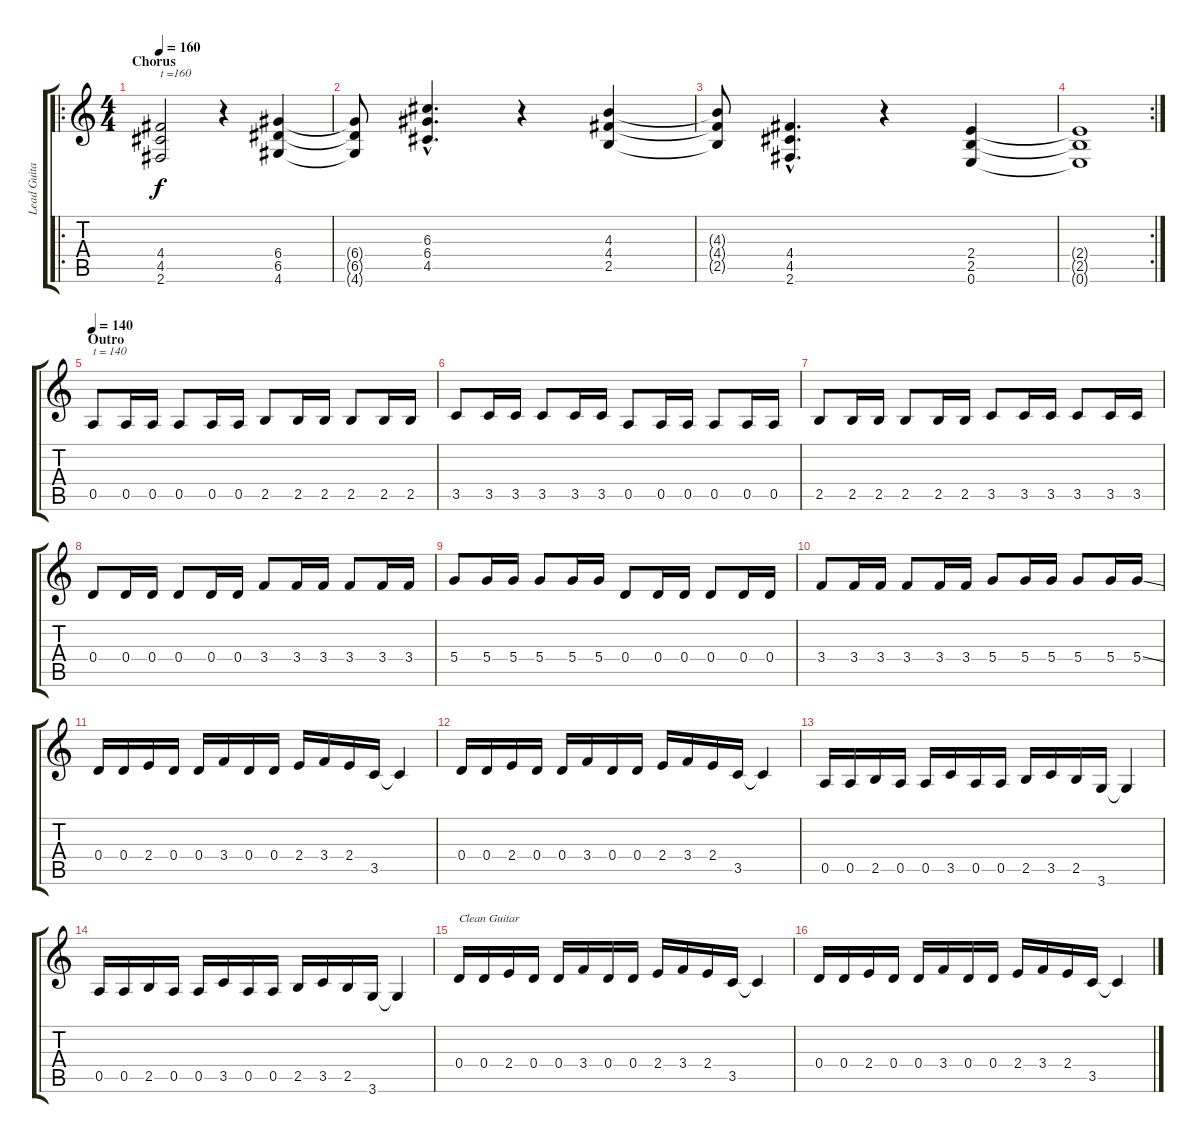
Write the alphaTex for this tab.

\track ("Lead Guitar" "Lead Guita") {instrument overdrivenguitar}
\staff {score tabs}
\tuning (E4 B3 G3 D3 A2 E2) {hide}
\ro
\ts (4 4)
\section ("" "Chorus")
\tempo 160
\clef g2
\ks c
(4.4 4.5 2.6).2{txt "t =160" dy f} r.4 (6.4 6.5 4.6).4 |
(6.4{t} 6.5{t} 4.6{t}).8 (6.3{hac} 6.4{hac} 4.5{hac}).4{d} r.4 (4.3 4.4 2.5).4 |
(4.3{t} 4.4{t} 2.5{t}).8 (4.4{hac} 4.5{hac} 2.6{hac}).4{d} r.4 (2.4 2.5 0.6).4 |
\rc 2
(2.4{t} 2.5{t} 0.6{t}).1 |
\section ("" "Outro")
\tempo 140
0.5.8{txt "t = 140"} 0.5.16 0.5.16 0.5.8 0.5.16 0.5.16 2.5.8 2.5.16 2.5.16 2.5.8 2.5.16 2.5.16 |
3.5.8 3.5.16 3.5.16 3.5.8 3.5.16 3.5.16 0.5.8 0.5.16 0.5.16 0.5.8 0.5.16 0.5.16 |
2.5.8 2.5.16 2.5.16 2.5.8 2.5.16 2.5.16 3.5.8 3.5.16 3.5.16 3.5.8 3.5.16 3.5.16 |
0.4.8 0.4.16 0.4.16 0.4.8 0.4.16 0.4.16 3.4.8 3.4.16 3.4.16 3.4.8 3.4.16 3.4.16 |
5.4.8 5.4.16 5.4.16 5.4.8 5.4.16 5.4.16 0.4.8 0.4.16 0.4.16 0.4.8 0.4.16 0.4.16 |
3.4.8 3.4.16 3.4.16 3.4.8 3.4.16 3.4.16 5.4.8 5.4.16 5.4.16 5.4.8 5.4.16 5.4{ss}.16 |
0.4.16 0.4.16 2.4.16 0.4.16 0.4.16 3.4.16 0.4.16 0.4.16 2.4.16 3.4.16 2.4.16 3.5.16 3.5{t}.4 |
0.4.16 0.4.16 2.4.16 0.4.16 0.4.16 3.4.16 0.4.16 0.4.16 2.4.16 3.4.16 2.4.16 3.5.16 3.5{t}.4 |
0.5.16 0.5.16 2.5.16 0.5.16 0.5.16 3.5.16 0.5.16 0.5.16 2.5.16 3.5.16 2.5.16 3.6.16 3.6{t}.4 |
0.5.16 0.5.16 2.5.16 0.5.16 0.5.16 3.5.16 0.5.16 0.5.16 2.5.16 3.5.16 2.5.16 3.6.16 3.6{t}.4 |
0.4.16{txt "Clean Guitar" instrument electricguitarclean} 0.4.16 2.4.16 0.4.16 0.4.16 3.4.16 0.4.16 0.4.16 2.4.16 3.4.16 2.4.16 3.5.16 3.5{t}.4 |
0.4.16 0.4.16 2.4.16 0.4.16 0.4.16 3.4.16 0.4.16 0.4.16 2.4.16 3.4.16 2.4.16 3.5.16 3.5{t}.4
